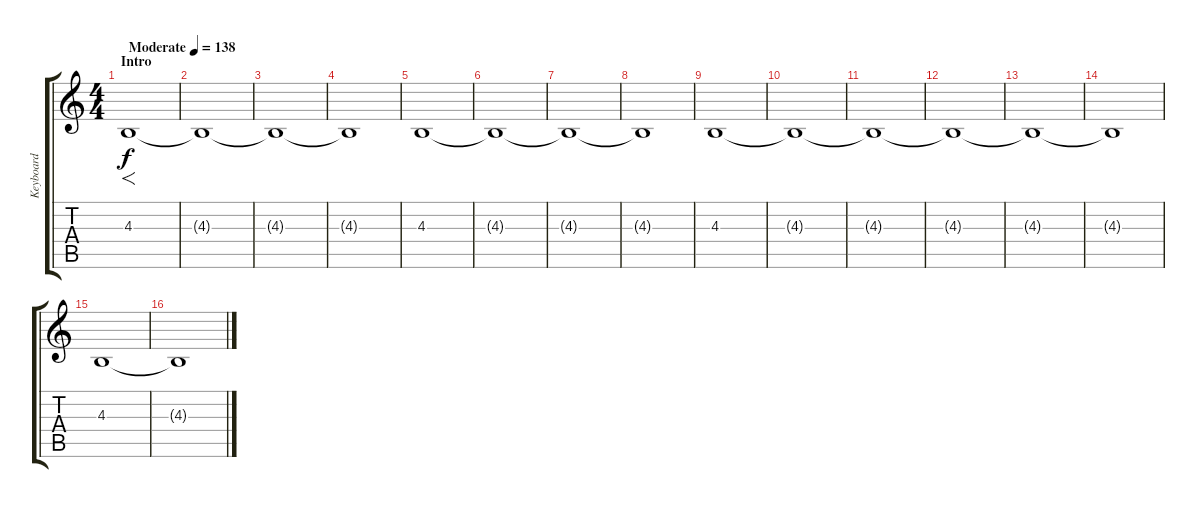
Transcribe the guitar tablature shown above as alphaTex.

\track ("Keyboard" "Keyboard") {instrument stringensemble1}
\staff {score tabs}
\tuning (E4 B3 G3 D3 A2 E2) {hide}
\ts (4 4)
\section ("" "Intro")
\tempo (138 "Moderate")
\clef g2
\ks c
4.3.1{f dy f instrument stringensemble1} |
4.3{t}.1 |
4.3{t}.1 |
4.3{t}.1 |
4.3.1 |
4.3{t}.1 |
4.3{t}.1 |
4.3{t}.1 |
4.3.1 |
4.3{t}.1 |
4.3{t}.1 |
4.3{t}.1 |
4.3{t}.1 |
4.3{t}.1 |
4.3.1 |
4.3{t}.1
